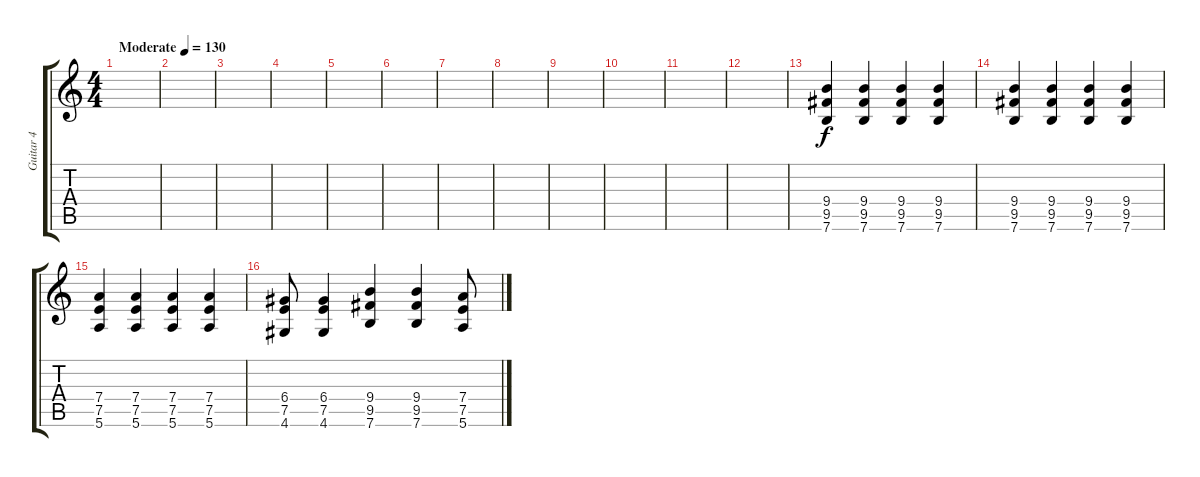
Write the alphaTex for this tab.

\track ("Guitar 4" "Guitar 4") {instrument distortionguitar}
\staff {score tabs}
\tuning (E4 B3 G3 D3 A2 E2) {hide}
\ts (4 4)
\tempo (130 "Moderate")
\clef g2
\ks c
|
|
|
|
|
|
|
|
|
|
|
|
(9.4 9.5 7.6).4 (9.4 9.5 7.6).4 (9.4 9.5 7.6).4 (9.4 9.5 7.6).4 |
(9.4 9.5 7.6).4 (9.4 9.5 7.6).4 (9.4 9.5 7.6).4 (9.4 9.5 7.6).4 |
(7.4 7.5 5.6).4 (7.4 7.5 5.6).4 (7.4 7.5 5.6).4 (7.4 7.5 5.6).4 |
(6.4 7.5 4.6).8 (6.4 7.5 4.6).4 (9.4 9.5 7.6).4 (9.4 9.5 7.6).4 (7.4 7.5 5.6).8
